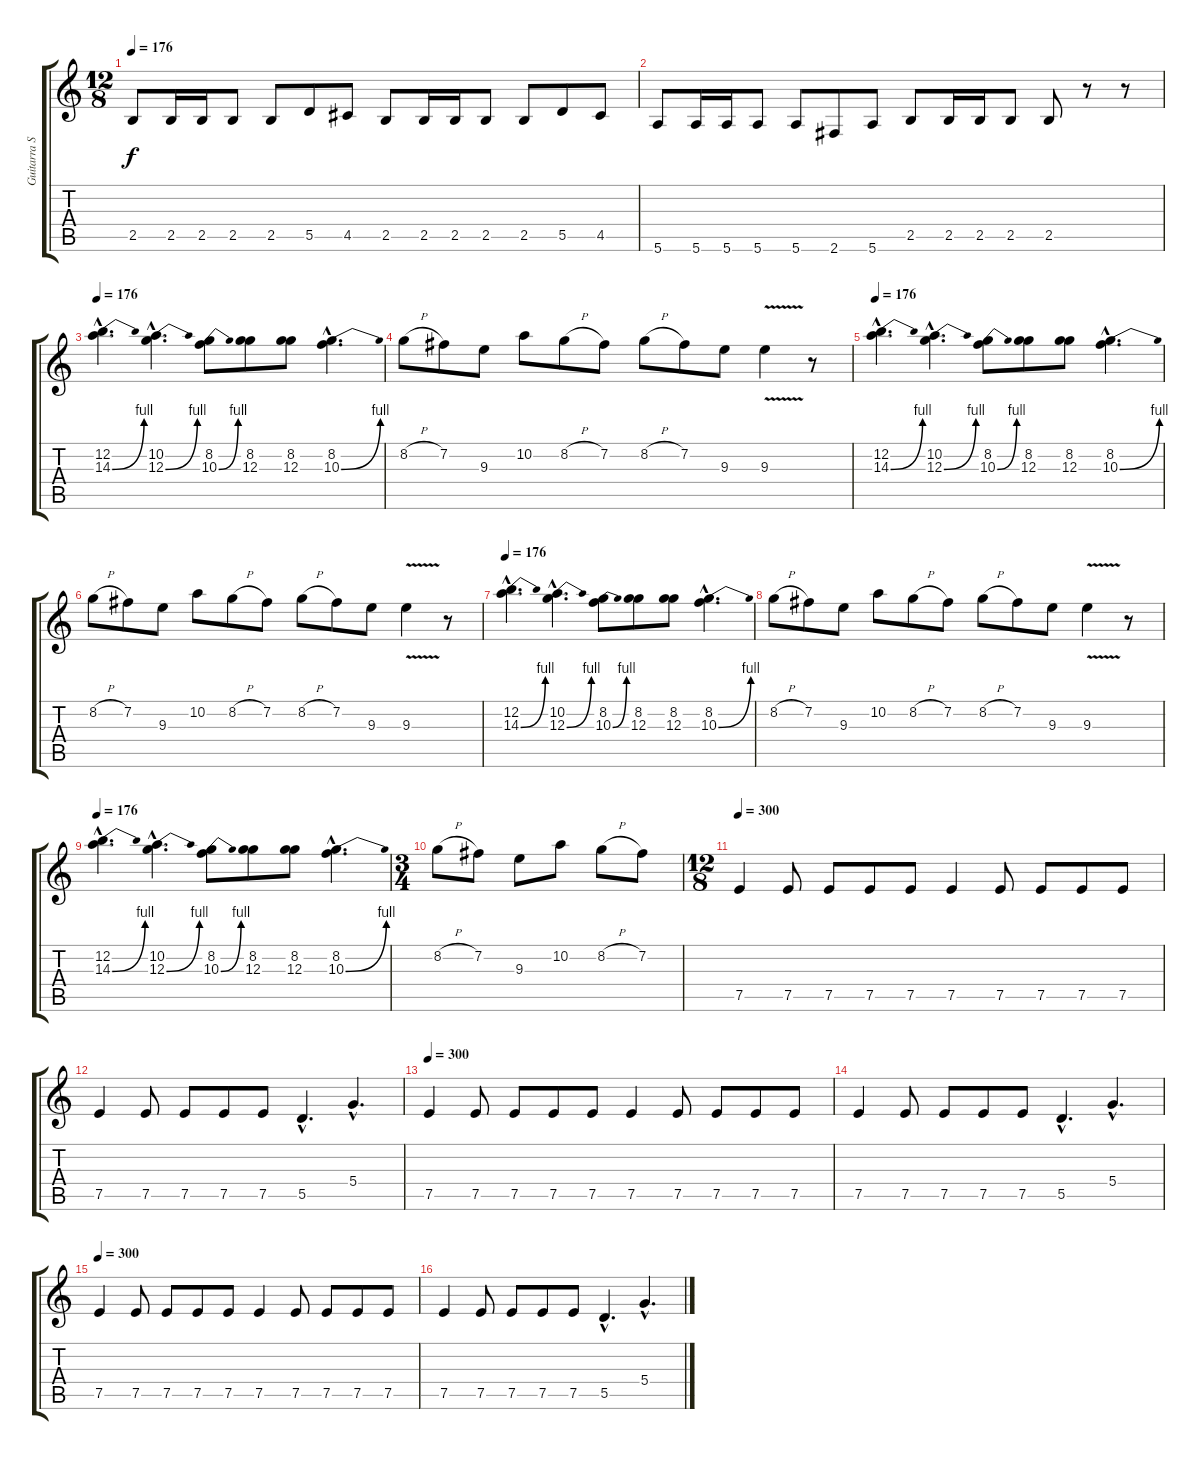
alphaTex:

\track ("Guitarra Solista" "Guitarra S") {instrument distortionguitar}
\staff {score tabs}
\tuning (E4 B3 G3 D3 A2 E2) {hide}
\ts (12 8)
\tempo 176
\clef g2
\ks c
2.5.8{dy f} 2.5.16 2.5.16 2.5.8 2.5.8 5.5.8 4.5.8 2.5.8 2.5.16 2.5.16 2.5.8 2.5.8 5.5.8 4.5.8 |
5.6.8 5.6.16 5.6.16 5.6.8 5.6.8 2.6.8 5.6.8 2.5.8 2.5.16 2.5.16 2.5.8 2.5.8 r.8 r.8 |
\tempo 176
(12.2{hac} 14.3{be (bend 0 0 60 4) hac}).4{d} (10.2{hac} 12.3{be (bend 0 0 60 4) hac}).4{d} (8.2 10.3{be (bend 0 0 60 4)}).8 (8.2 12.3).8 (8.2 12.3).8 (8.2{hac} 10.3{be (bend 0 0 60 4) hac}).4{d} |
8.2{h}.8 7.2.8 9.3.8 10.2.8 8.2{h}.8 7.2.8 8.2{h}.8 7.2.8 9.3.8 9.3{v}.4 r.8 |
\tempo 176
(12.2{hac} 14.3{be (bend 0 0 60 4) hac}).4{d} (10.2{hac} 12.3{be (bend 0 0 60 4) hac}).4{d} (8.2 10.3{be (bend 0 0 60 4)}).8 (8.2 12.3).8 (8.2 12.3).8 (8.2{hac} 10.3{be (bend 0 0 60 4) hac}).4{d} |
8.2{h}.8 7.2.8 9.3.8 10.2.8 8.2{h}.8 7.2.8 8.2{h}.8 7.2.8 9.3.8 9.3{v}.4 r.8 |
\tempo 176
(12.2{hac} 14.3{be (bend 0 0 60 4) hac}).4{d} (10.2{hac} 12.3{be (bend 0 0 60 4) hac}).4{d} (8.2 10.3{be (bend 0 0 60 4)}).8 (8.2 12.3).8 (8.2 12.3).8 (8.2{hac} 10.3{be (bend 0 0 60 4) hac}).4{d} |
8.2{h}.8 7.2.8 9.3.8 10.2.8 8.2{h}.8 7.2.8 8.2{h}.8 7.2.8 9.3.8 9.3{v}.4 r.8 |
\tempo 176
(12.2{hac} 14.3{be (bend 0 0 60 4) hac}).4{d} (10.2{hac} 12.3{be (bend 0 0 60 4) hac}).4{d} (8.2 10.3{be (bend 0 0 60 4)}).8 (8.2 12.3).8 (8.2 12.3).8 (8.2{hac} 10.3{be (bend 0 0 60 4) hac}).4{d} |
\ts (3 4)
8.2{h}.8 7.2.8 9.3.8 10.2.8 8.2{h}.8 7.2.8 |
\ts (12 8)
\tempo 300
7.5.4 7.5.8 7.5.8 7.5.8 7.5.8 7.5.4 7.5.8 7.5.8 7.5.8 7.5.8 |
7.5.4 7.5.8 7.5.8 7.5.8 7.5.8 5.5{hac}.4{d} 5.4{hac}.4{d} |
\tempo 300
7.5.4 7.5.8 7.5.8 7.5.8 7.5.8 7.5.4 7.5.8 7.5.8 7.5.8 7.5.8 |
7.5.4 7.5.8 7.5.8 7.5.8 7.5.8 5.5{hac}.4{d} 5.4{hac}.4{d} |
\tempo 300
7.5.4 7.5.8 7.5.8 7.5.8 7.5.8 7.5.4 7.5.8 7.5.8 7.5.8 7.5.8 |
7.5.4 7.5.8 7.5.8 7.5.8 7.5.8 5.5{hac}.4{d} 5.4{hac}.4{d}
